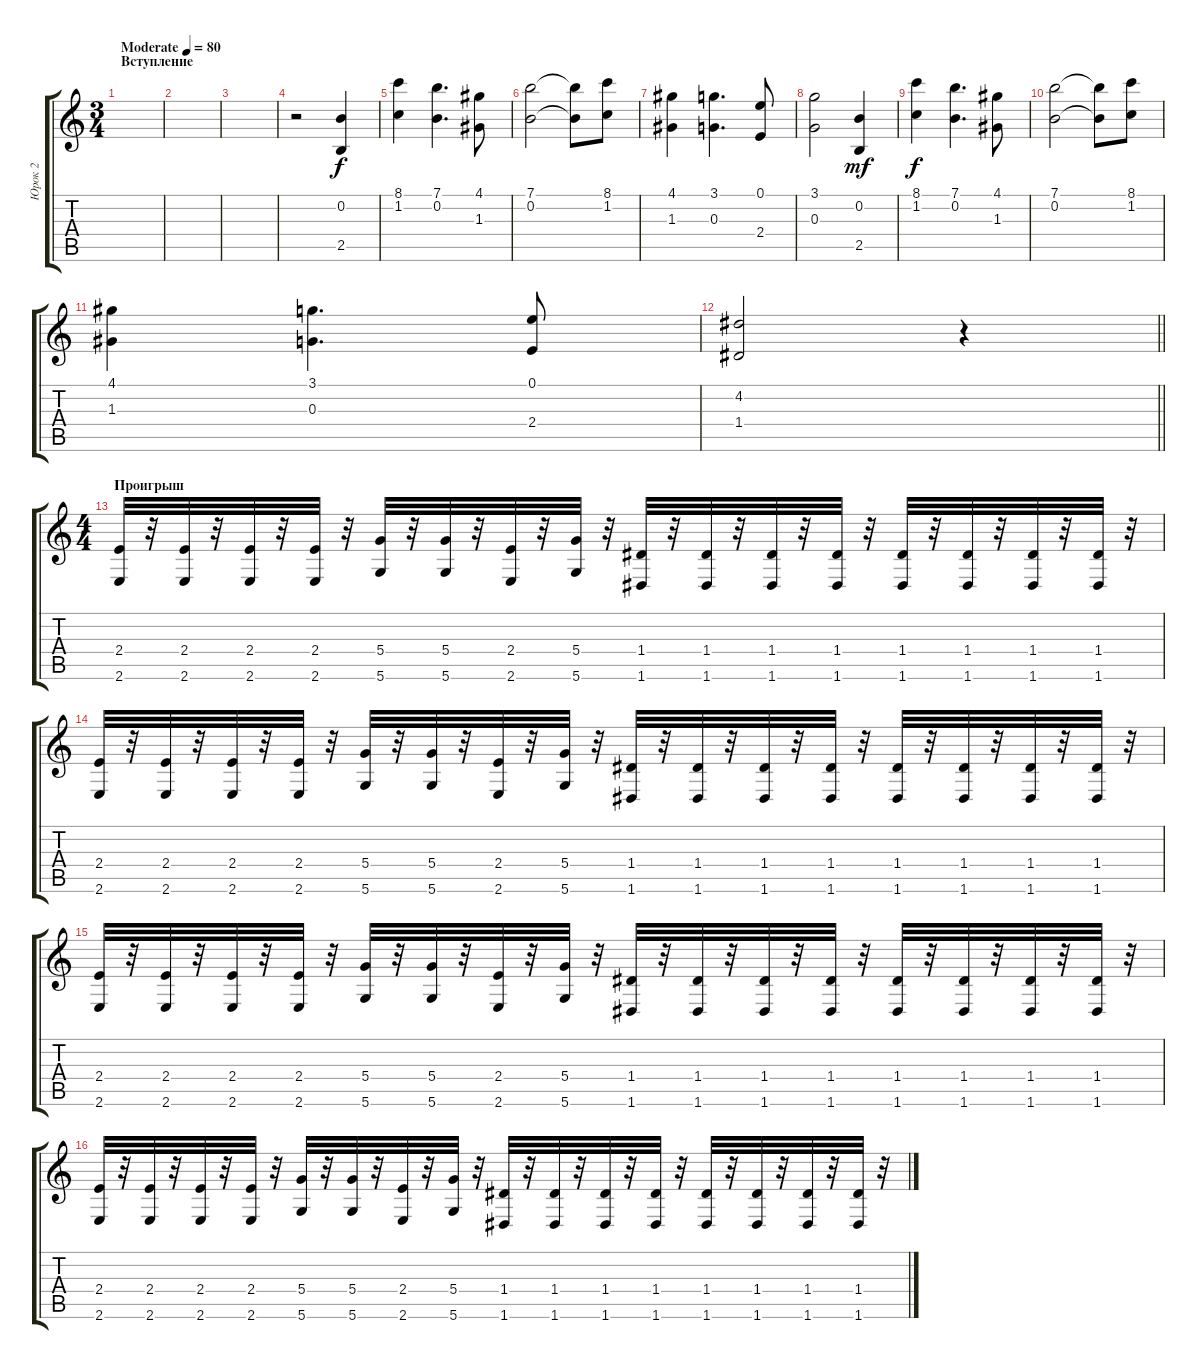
\track ("Юрок 2" "Юрок 2") {instrument stringensemble2}
\staff {score tabs}
\tuning (E5 B4 G4 D4 A3 D3) {hide}
\ts (3 4)
\section ("" "Вступление")
\tempo (80 "Moderate")
\clef g2
\ks c
|
|
|
r.2 (0.2 2.5).4 |
(8.1 1.2).4 (7.1 0.2).4{d} (4.1 1.3).8 |
(7.1 0.2).2 (7.1{t} 0.2{t}).8 (8.1 1.2).8 |
(4.1 1.3).4 (3.1 0.3).4{d} (0.1 2.4).8 |
(3.1 0.3).2 (0.2 2.5).4{dy mf} |
(8.1 1.2).4{dy f} (7.1 0.2).4{d} (4.1 1.3).8 |
(7.1 0.2).2 (7.1{t} 0.2{t}).8 (8.1 1.2).8 |
(4.1 1.3).4 (3.1 0.3).4{d} (0.1 2.4).8 |
\barLineRight lightlight
(4.2 1.4).2 r.4 |
\ts (4 4)
\section ("" "Проигрыш")
(2.4 2.6).32{volume 11 instrument lead2sawtooth} r.32 (2.4 2.6).32 r.32 (2.4 2.6).32 r.32 (2.4 2.6).32 r.32 (5.4 5.6).32 r.32 (5.4 5.6).32 r.32 (2.4 2.6).32 r.32 (5.4 5.6).32 r.32 (1.4 1.6).32 r.32 (1.4 1.6).32 r.32 (1.4 1.6).32 r.32 (1.4 1.6).32 r.32 (1.4 1.6).32 r.32 (1.4 1.6).32 r.32 (1.4 1.6).32 r.32 (1.4 1.6).32 r.32 |
(2.4 2.6).32 r.32 (2.4 2.6).32 r.32 (2.4 2.6).32 r.32 (2.4 2.6).32 r.32 (5.4 5.6).32 r.32 (5.4 5.6).32 r.32 (2.4 2.6).32 r.32 (5.4 5.6).32 r.32 (1.4 1.6).32 r.32 (1.4 1.6).32 r.32 (1.4 1.6).32 r.32 (1.4 1.6).32 r.32 (1.4 1.6).32 r.32 (1.4 1.6).32 r.32 (1.4 1.6).32 r.32 (1.4 1.6).32 r.32 |
(2.4 2.6).32 r.32 (2.4 2.6).32 r.32 (2.4 2.6).32 r.32 (2.4 2.6).32 r.32 (5.4 5.6).32 r.32 (5.4 5.6).32 r.32 (2.4 2.6).32 r.32 (5.4 5.6).32 r.32 (1.4 1.6).32 r.32 (1.4 1.6).32 r.32 (1.4 1.6).32 r.32 (1.4 1.6).32 r.32 (1.4 1.6).32 r.32 (1.4 1.6).32 r.32 (1.4 1.6).32 r.32 (1.4 1.6).32 r.32 |
(2.4 2.6).32 r.32 (2.4 2.6).32 r.32 (2.4 2.6).32 r.32 (2.4 2.6).32 r.32 (5.4 5.6).32 r.32 (5.4 5.6).32 r.32 (2.4 2.6).32 r.32 (5.4 5.6).32 r.32 (1.4 1.6).32 r.32 (1.4 1.6).32 r.32 (1.4 1.6).32 r.32 (1.4 1.6).32 r.32 (1.4 1.6).32 r.32 (1.4 1.6).32 r.32 (1.4 1.6).32 r.32 (1.4 1.6).32 r.32
